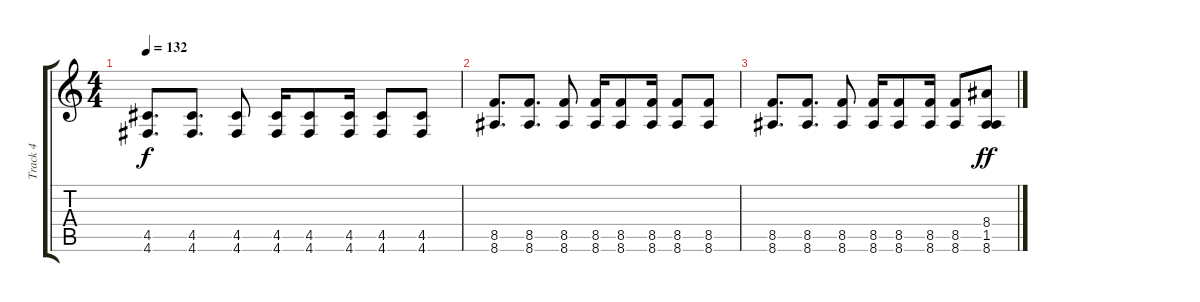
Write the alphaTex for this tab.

\track ("Track 4" "Track 4") {instrument distortionguitar}
\staff {score tabs}
\tuning (E4 B3 G3 D3 A2 D2) {hide}
\ts (4 4)
\tempo 132
\clef g2
\ks c
(4.5 4.6).8{d dy f} (4.5 4.6).8{d} (4.5 4.6).8 (4.5 4.6).16 (4.5 4.6).8 (4.5 4.6).16 (4.5 4.6).8 (4.5 4.6).8 |
(8.5 8.6).8{d} (8.5 8.6).8{d} (8.5 8.6).8 (8.5 8.6).16 (8.5 8.6).8 (8.5 8.6).16 (8.5 8.6).8 (8.5 8.6).8 |
(8.5 8.6).8{d} (8.5 8.6).8{d} (8.5 8.6).8 (8.5 8.6).16 (8.5 8.6).8 (8.5 8.6).16 (8.5 8.6).8 (8.4 1.5 8.6).8{dy ff}
